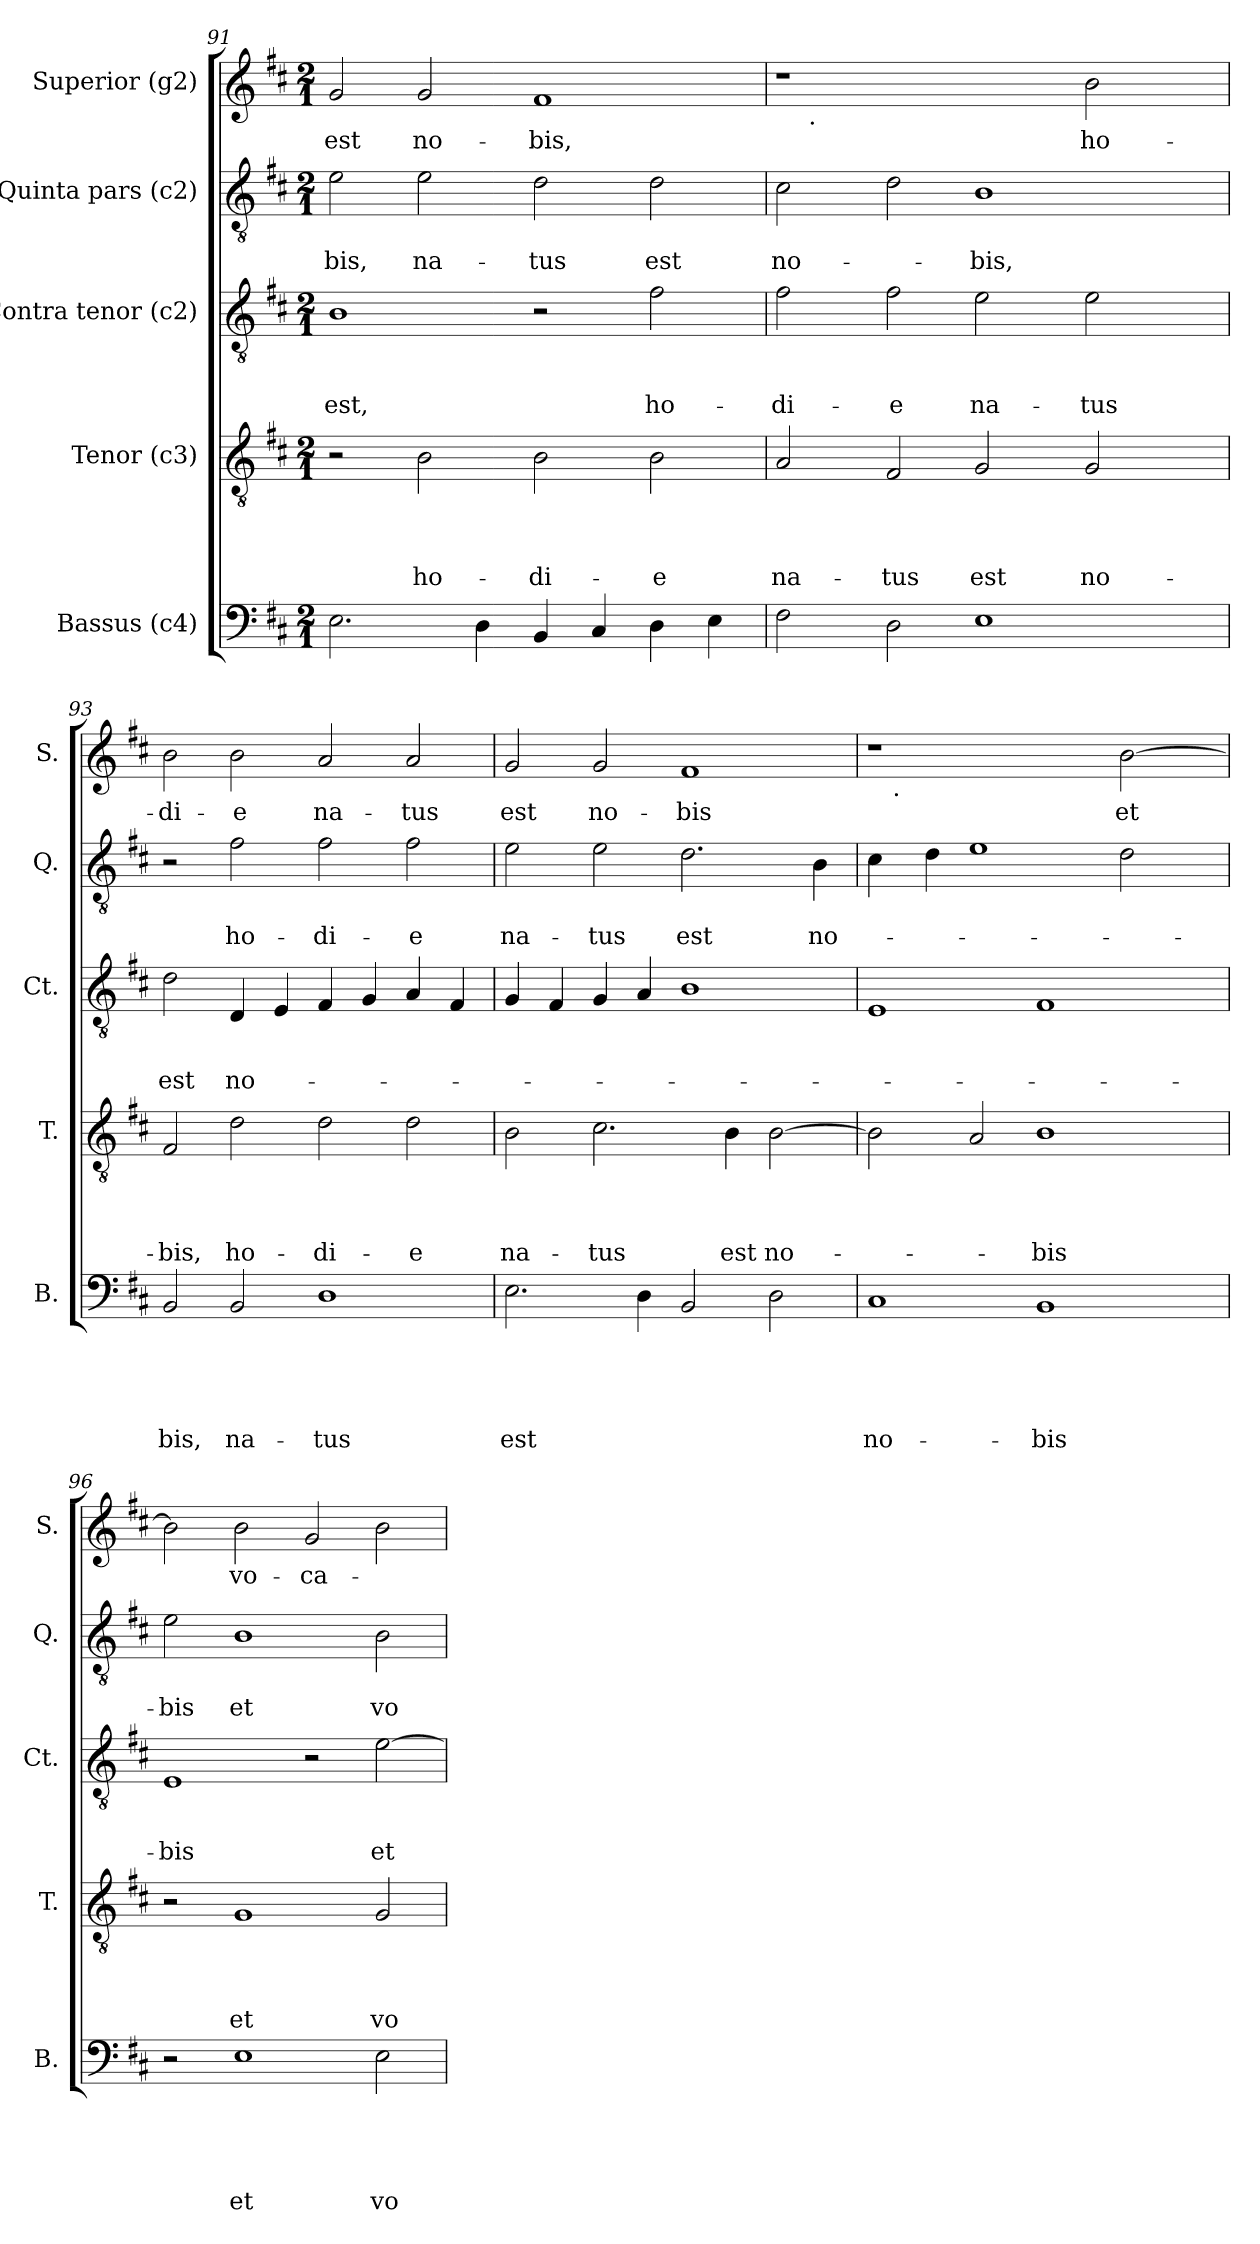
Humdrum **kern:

**kern	**text	**text	**text	**text	**text	**kern	**text	**text	**text	**text	**kern	**text	**text	**text	**kern	**text	**text	**kern	**text
*part5	*part5	*part5	*part5	*part5	*part5	*part4	*part4	*part4	*part4	*part4	*part3	*part3	*part3	*part3	*part2	*part2	*part2	*part1	*part1
*staff5	*staff5	*staff5	*staff5	*staff5	*staff5	*staff4	*staff4	*staff4	*staff4	*staff4	*staff3	*staff3	*staff3	*staff3	*staff2	*staff2	*staff2	*staff1	*staff1
*I"Bassus (c4)	*	*	*	*	*	*I"Tenor (c3)	*	*	*	*	*I"Contra tenor (c2)	*	*	*	*I"Quinta pars (c2)	*	*	*I"Superior (g2)	*
*I'B.	*	*	*	*	*	*I'T.	*	*	*	*	*I'Ct.	*	*	*	*I'Q.	*	*	*I'S.	*
*clefF4	*	*	*	*	*	*clefGv2	*	*	*	*	*clefGv2	*	*	*	*clefGv2	*	*	*clefG2	*
*k[f#c#]	*	*	*	*	*	*k[f#c#]	*	*	*	*	*k[f#c#]	*	*	*	*k[f#c#]	*	*	*k[f#c#]	*
*D:	*	*	*	*	*	*D:	*	*	*	*	*D:	*	*	*	*D:	*	*	*D:	*
*M2/1	*	*	*	*	*	*M2/1	*	*	*	*	*M2/1	*	*	*	*M2/1	*	*	*M2/1	*
=91	=91	=91	=91	=91	=91	=91	=91	=91	=91	=91	=91	=91	=91	=91	=91	=91	=91	=91	=91
!	!	!	!	!	!	!	!	!	!	!	!	!	!	!LO:LY:b	!	!	!LO:LY:b	!	!LO:LY:b
2.E\	.	.	.	.	.	2r	.	.	.	.	1B	.	.	est,	2e\	.	-bis,	2g/	est
!	!	!	!	!	!	!	!	!	!	!LO:LY:b	!	!	!	!	!	!	!LO:LY:b	!	!LO:LY:b
.	.	.	.	.	.	2B\	.	.	.	ho-	.	.	.	.	2e\	.	na-	2g/	no-
4D\	.	.	.	.	.	.	.	.	.	.	.	.	.	.	.	.	.	.	.
!	!	!	!	!	!	!	!	!	!	!LO:LY:b	!	!	!	!	!	!	!LO:LY:b	!	!LO:LY:b
4BB/	.	.	.	.	.	2B\	.	.	.	-di-	2r	.	.	.	2d\	.	-tus	1f#	-bis,
4C#/	.	.	.	.	.	.	.	.	.	.	.	.	.	.	.	.	.	.	.
!	!	!	!	!	!	!	!	!	!	!LO:LY:b	!	!	!	!LO:LY:b	!	!	!LO:LY:b	!	!
4D\	.	.	.	.	.	2B\	.	.	.	-e	2f#\	.	.	ho-	2d\	.	est	.	.
4E\	.	.	.	.	.	.	.	.	.	.	.	.	.	.	.	.	.	.	.
!!LO:PB:g=z
=92	=92	=92	=92	=92	=92	=92	=92	=92	=92	=92	=92	=92	=92	=92	=92	=92	=92	=92	=92
!	!	!	!	!	!	!	!	!	!	!LO:LY:b	!	!	!	!LO:LY:b	!	!	!LO:LY:b	!	!
*	*	*	*	*	*	*	*	*	*	*	*	*	*	*	*	*	*	*^	*
2F#\	.	.	.	.	.	2A/	.	.	.	na-	2f#\	.	.	-di-	2c#\	.	no-	1r	16.ryy	.
!	!	!	!	!	!	!	!	!	!	!	!	!	!	!	!	!	!	!	!LO:TX:b:t=.	!
.	.	.	.	.	.	.	.	.	.	.	.	.	.	.	.	.	.	.	1ryy	.
!	!	!	!	!	!	!	!	!	!	!LO:LY:b	!	!	!	!LO:LY:b	!	!	!	!	!	!
2D\	.	.	.	.	.	2F#/	.	.	.	-tus	2f#\	.	.	-e	2d\	.	.	.	.	.
!	!	!	!	!	!	!	!	!	!	!LO:LY:b	!	!	!	!LO:LY:b	!	!	!LO:LY:b	!	!	!
1E	.	.	.	.	.	2G/	.	.	.	est	2e\	.	.	na-	1B	.	-bis,	2ryy	.	.
.	.	.	.	.	.	.	.	.	.	.	.	.	.	.	.	.	.	.	2ryy	.
!	!	!	!	!	!	!	!	!	!	!LO:LY:b	!	!	!	!LO:LY:b	!	!	!	!	!	!LO:LY:b
.	.	.	.	.	.	2G/	.	.	.	no-	2e\	.	.	-tus	.	.	.	2b\	.	ho-
.	.	.	.	.	.	.	.	.	.	.	.	.	.	.	.	.	.	.	4ryy	.
.	.	.	.	.	.	.	.	.	.	.	.	.	.	.	.	.	.	.	8ryy	.
.	.	.	.	.	.	.	.	.	.	.	.	.	.	.	.	.	.	.	32ryy	.
=93	=93	=93	=93	=93	=93	=93	=93	=93	=93	=93	=93	=93	=93	=93	=93	=93	=93	=93	=93	=93
!	!	!	!	!	!LO:LY:b	!	!	!	!	!LO:LY:b	!	!	!	!LO:LY:b	!	!	!	!	!	!LO:LY:b
*	*	*	*	*	*	*	*	*	*	*	*	*	*	*	*	*	*	*v	*v	*
2BB/	.	.	.	.	-bis,	2F#/	.	.	.	-bis,	2d\	.	.	est	2r	.	.	2b\	-di-
!	!	!	!	!	!LO:LY:b	!	!	!	!	!LO:LY:b	!	!	!	!LO:LY:b	!	!	!LO:LY:b	!	!LO:LY:b
2BB/	.	.	.	.	na-	2d\	.	.	.	ho-	4D/	.	.	no-	2f#\	.	ho-	2b\	-e
.	.	.	.	.	.	.	.	.	.	.	4E/	.	.	.	.	.	.	.	.
!	!	!	!	!	!LO:LY:b	!	!	!	!	!LO:LY:b	!	!	!	!	!	!	!LO:LY:b	!	!LO:LY:b
1D	.	.	.	.	-tus	2d\	.	.	.	-di-	4F#/	.	.	.	2f#\	.	-di-	2a/	na-
.	.	.	.	.	.	.	.	.	.	.	4G/	.	.	.	.	.	.	.	.
!	!	!	!	!	!	!	!	!	!	!LO:LY:b	!	!	!	!	!	!	!LO:LY:b	!	!LO:LY:b
.	.	.	.	.	.	2d\	.	.	.	-e	4A/	.	.	.	2f#\	.	-e	2a/	-tus
.	.	.	.	.	.	.	.	.	.	.	4F#/	.	.	.	.	.	.	.	.
=94	=94	=94	=94	=94	=94	=94	=94	=94	=94	=94	=94	=94	=94	=94	=94	=94	=94	=94	=94
!	!	!	!	!	!LO:LY:b	!	!	!	!	!LO:LY:b	!	!	!	!	!	!	!LO:LY:b	!	!LO:LY:b
2.E\	.	.	.	.	est	2B\	.	.	.	na-	4G/	.	.	.	2e\	.	na-	2g/	est
.	.	.	.	.	.	.	.	.	.	.	4F#/	.	.	.	.	.	.	.	.
!	!	!	!	!	!	!	!	!	!	!LO:LY:b	!	!	!	!	!	!	!LO:LY:b	!	!LO:LY:b
.	.	.	.	.	.	2.c#\	.	.	.	-tus	4G/	.	.	.	2e\	.	-tus	2g/	no-
4D\	.	.	.	.	.	.	.	.	.	.	4A/	.	.	.	.	.	.	.	.
!	!	!	!	!	!	!	!	!	!	!	!	!	!	!	!	!	!LO:LY:b	!	!LO:LY:b
2BB/	.	.	.	.	.	.	.	.	.	.	1B	.	.	.	2.d\	.	est	1f#	-bis
!	!	!	!	!	!	!	!	!	!	!LO:LY:b	!	!	!	!	!	!	!	!	!
.	.	.	.	.	.	4B\	.	.	.	est	.	.	.	.	.	.	.	.	.
!	!	!	!	!	!	!	!	!	!	!LO:LY:b	!	!	!	!	!	!	!	!	!
2D\	.	.	.	.	.	[<2B\	.	.	.	no-	.	.	.	.	.	.	.	.	.
!	!	!	!	!	!	!	!	!	!	!	!	!	!	!	!	!	!LO:LY:b	!	!
.	.	.	.	.	.	.	.	.	.	.	.	.	.	.	4B\	.	no-	.	.
!!LO:LB:g=z
=95	=95	=95	=95	=95	=95	=95	=95	=95	=95	=95	=95	=95	=95	=95	=95	=95	=95	=95	=95
!	!	!	!	!	!	!	!	!	!	!	!	!	!	!	!	!	!	!LO:TX:a:t=9s	!
!	!	!	!	!	!LO:LY:b	!	!	!	!	!	!	!	!	!	!	!	!	!	!
*	*	*	*	*	*	*	*	*	*	*	*	*	*	*	*	*	*	*^	*
1C#	.	.	.	.	no-	2B\]	.	.	.	.	1E	.	.	.	4c#\	.	.	1r	16.ryy	.
!	!	!	!	!	!	!	!	!	!	!	!	!	!	!	!	!	!	!	!LO:TX:b:t=.	!
.	.	.	.	.	.	.	.	.	.	.	.	.	.	.	.	.	.	.	1ryy	.
.	.	.	.	.	.	.	.	.	.	.	.	.	.	.	4d\	.	.	.	.	.
.	.	.	.	.	.	2A/	.	.	.	.	.	.	.	.	1e	.	.	.	.	.
!	!	!	!	!	!LO:LY:b	!	!	!	!	!LO:LY:b	!	!	!	!	!	!	!	!	!	!
1BB	.	.	.	.	-bis	1B	.	.	.	-bis	1F#	.	.	.	.	.	.	2ryy	.	.
.	.	.	.	.	.	.	.	.	.	.	.	.	.	.	.	.	.	.	2ryy	.
!	!	!	!	!	!	!	!	!	!	!	!	!	!	!	!	!	!	!	!	!LO:LY:b
.	.	.	.	.	.	.	.	.	.	.	.	.	.	.	2d\	.	.	[>2b\	.	et
.	.	.	.	.	.	.	.	.	.	.	.	.	.	.	.	.	.	.	4ryy	.
.	.	.	.	.	.	.	.	.	.	.	.	.	.	.	.	.	.	.	8ryy	.
.	.	.	.	.	.	.	.	.	.	.	.	.	.	.	.	.	.	.	32ryy	.
=96	=96	=96	=96	=96	=96	=96	=96	=96	=96	=96	=96	=96	=96	=96	=96	=96	=96	=96	=96	=96
!	!	!	!	!	!	!	!	!	!	!	!	!	!	!LO:LY:b	!	!	!LO:LY:b	!	!	!
*	*	*	*	*	*	*	*	*	*	*	*	*	*	*	*	*	*	*v	*v	*
2r	.	.	.	.	.	2r	.	.	.	.	1E	.	.	-bis	2e\	.	-bis	2b\]	.
!	!	!	!	!	!LO:LY:b	!	!	!	!	!LO:LY:b	!	!	!	!	!	!	!LO:LY:b	!	!LO:LY:b
1E	.	.	.	.	et	1G	.	.	.	et	.	.	.	.	1B	.	et	2b\	vo-
!	!	!	!	!	!	!	!	!	!	!	!	!	!	!	!	!	!	!	!LO:LY:b
.	.	.	.	.	.	.	.	.	.	.	2r	.	.	.	.	.	.	2g/	-ca-
!	!	!	!	!	!LO:LY:b	!	!	!	!	!LO:LY:b	!	!	!	!LO:LY:b	!	!	!LO:LY:b	!	!
2E\	.	.	.	.	vo-	2G/	.	.	.	vo-	[>2e\	.	.	et	2B\	.	vo-	2b\	.
=	=	=	=	=	=	=	=	=	=	=	=	=	=	=	=	=	=	=	=
*-	*-	*-	*-	*-	*-	*-	*-	*-	*-	*-	*-	*-	*-	*-	*-	*-	*-	*-	*-
